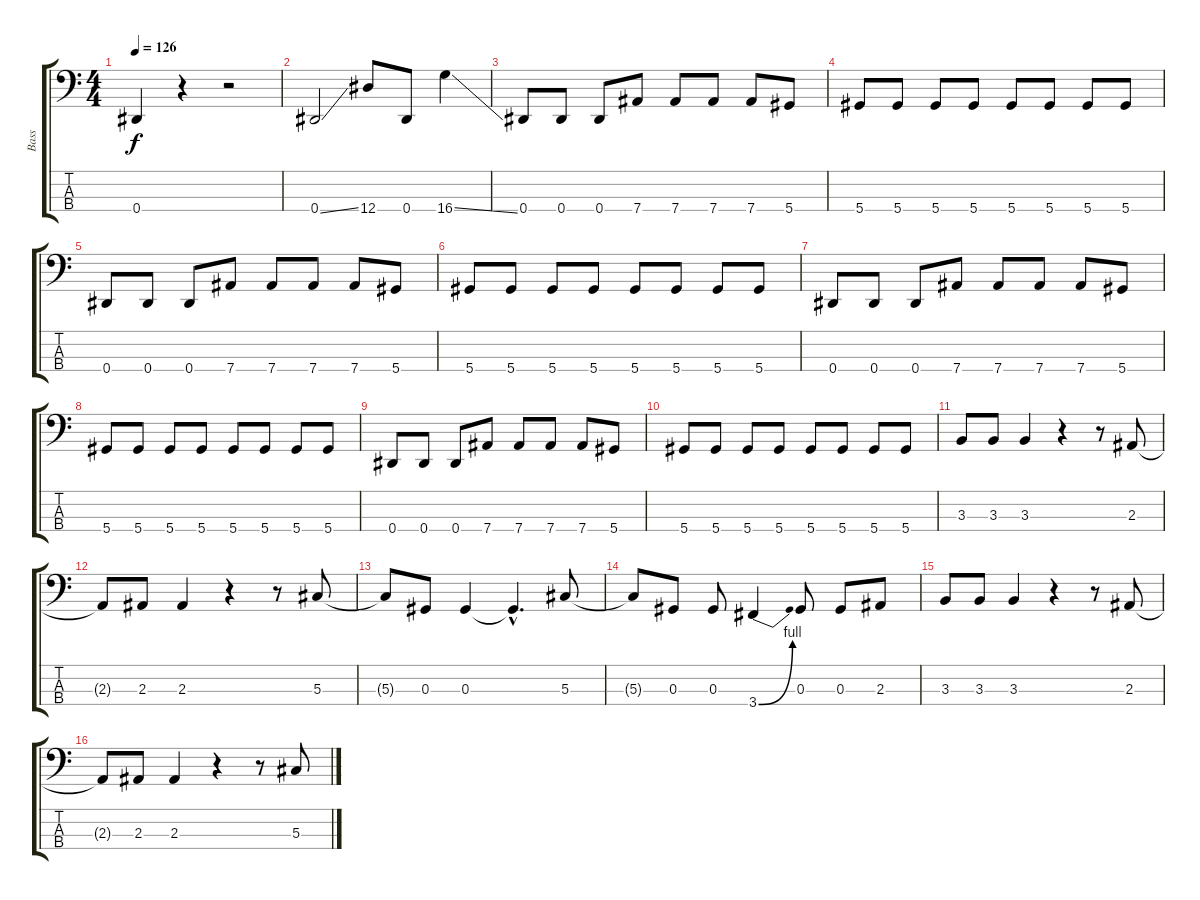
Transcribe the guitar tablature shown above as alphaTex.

\track ("Bass" "Bass") {instrument electricbassfinger}
\staff {score tabs}
\tuning (Gb2 Db2 Ab1 Eb1) {hide}
\ts (4 4)
\tempo 126
\clef f4
\ks c
0.4.4{dy f} r.4 r.2 |
0.4{ss}.2 12.4.8 0.4.8 16.4{ss}.4 |
0.4.8 0.4.8 0.4.8 7.4.8 7.4.8 7.4.8 7.4.8 5.4.8 |
5.4.8 5.4.8 5.4.8 5.4.8 5.4.8 5.4.8 5.4.8 5.4.8 |
0.4.8 0.4.8 0.4.8 7.4.8 7.4.8 7.4.8 7.4.8 5.4.8 |
5.4.8 5.4.8 5.4.8 5.4.8 5.4.8 5.4.8 5.4.8 5.4.8 |
0.4.8 0.4.8 0.4.8 7.4.8 7.4.8 7.4.8 7.4.8 5.4.8 |
5.4.8 5.4.8 5.4.8 5.4.8 5.4.8 5.4.8 5.4.8 5.4.8 |
0.4.8 0.4.8 0.4.8 7.4.8 7.4.8 7.4.8 7.4.8 5.4.8 |
5.4.8 5.4.8 5.4.8 5.4.8 5.4.8 5.4.8 5.4.8 5.4.8 |
3.3.8 3.3.8 3.3.4 r.4 r.8 2.3.8 |
2.3{t}.8 2.3.8 2.3.4 r.4 r.8 5.3.8 |
5.3{t}.8 0.3.8 0.3.4 0.3{hac t}.4{d} 5.3.8 |
5.3{t}.8 0.3.8 0.3.8 3.4{be (bend 0 0 60 4)}.4 0.3.8 0.3.8 2.3.8 |
3.3.8 3.3.8 3.3.4 r.4 r.8 2.3.8 |
2.3{t}.8 2.3.8 2.3.4 r.4 r.8 5.3.8
